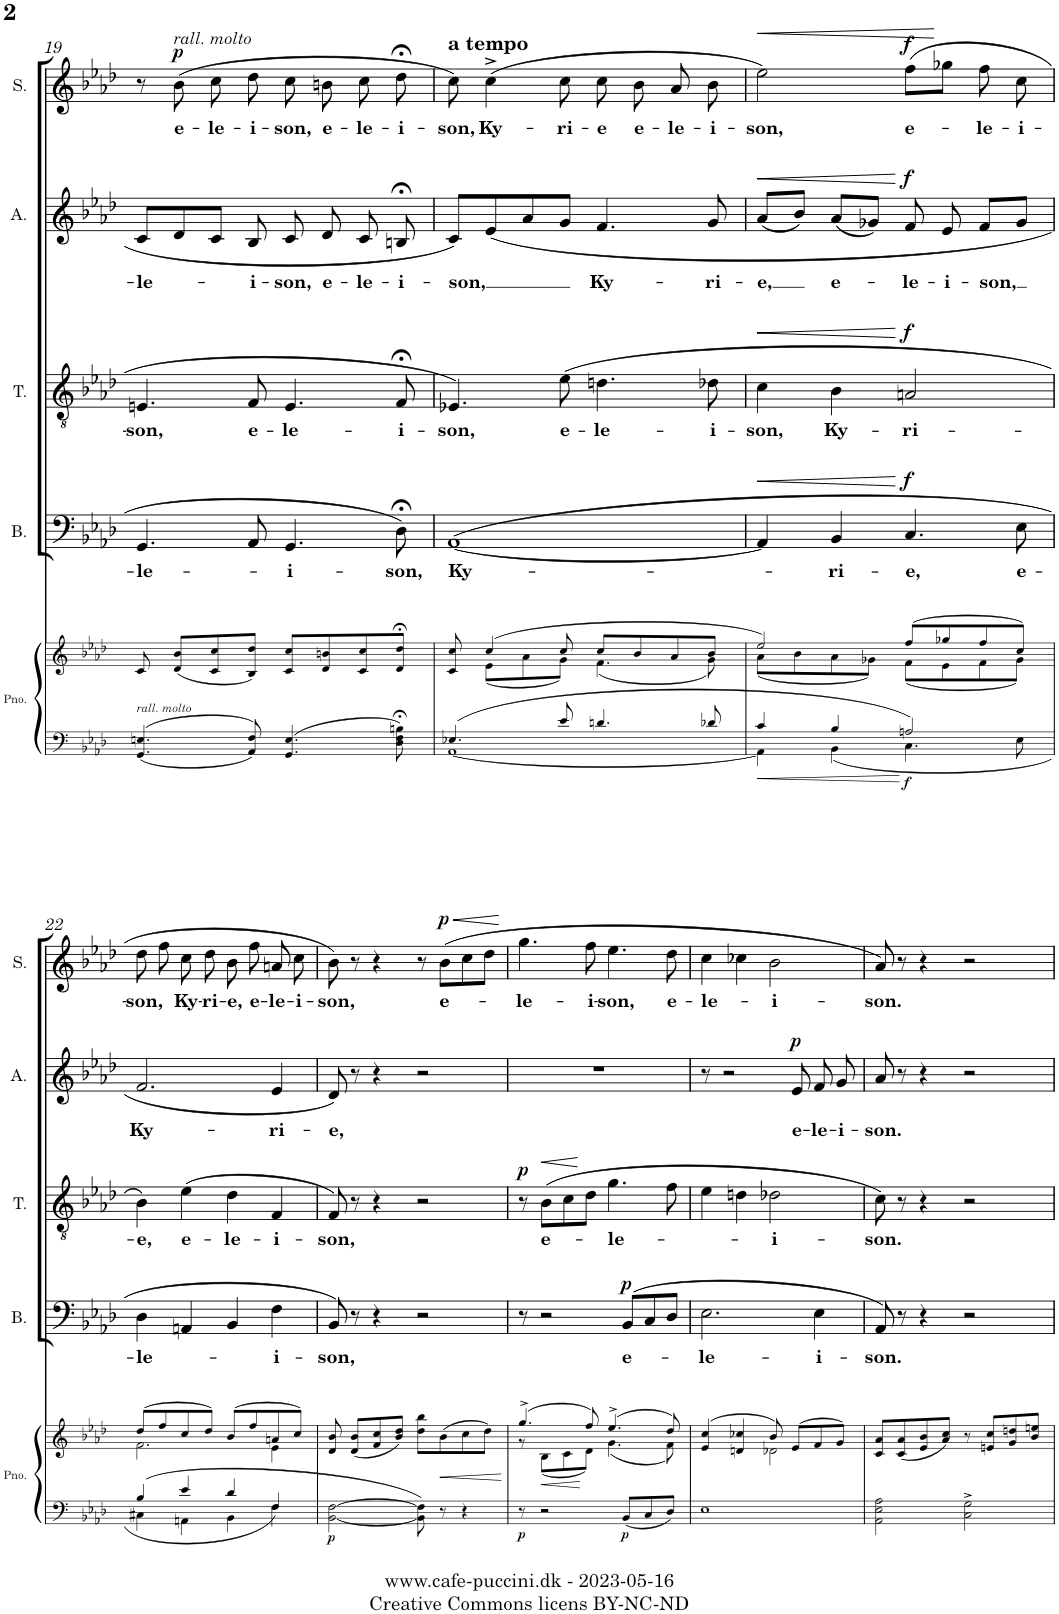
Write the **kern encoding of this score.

**kern	**kern	**dynam	**kern	**text	**dynam	**kern	**text	**dynam	**kern	**text	**dynam	**kern	**text	**dynam
*part5	*part5	*part5	*part4	*part4	*part4	*part3	*part3	*part3	*part2	*part2	*part2	*part1	*part1	*part1
*staff6	*staff5	*staff5/6	*staff4	*staff4	*staff4	*staff3	*staff3	*staff3	*staff2	*staff2	*staff2	*staff1	*staff1	*staff1
*I"Piano	*	*	*I"Bass	*	*	*I"Tenor	*	*	*I"Alto	*	*	*I"Soprano	*	*
*I'Pno.	*	*	*I'B.	*	*	*I'T.	*	*	*I'A.	*	*	*I'S.	*	*
!!LO:PB:g=z
*clefF4	*clefG2	*	*clefF4	*	*	*clefGv2	*	*	*clefG2	*	*	*clefG2	*	*
*k[b-e-a-d-]	*k[b-e-a-d-]	*	*k[b-e-a-d-]	*	*	*k[b-e-a-d-]	*	*	*k[b-e-a-d-]	*	*	*k[b-e-a-d-]	*	*
*M4/4	*M4/4	*	*M4/4	*	*	*M4/4	*	*	*M4/4	*	*	*M4/4	*	*
=19	=19	=19	=19	=19	=19	=19	=19	=19	=19	=19	=19	=19	=19	=19
!LO:TX:a:i:t=rall. molto	!	!	!	!	!	!	!	!	!	!	!	!	!	!
!	!	!	!	!LO:LY:b	!	!	!LO:LY:b	!	!	!LO:LY:b	!	!	!	!
4.GG/ 4.En/	8c/	.	4.GG/	-le-	.	4.En/	-son,	.	8c/L	-le-	.	8r	.	.
!	!	!	!	!	!	!	!	!	!	!	!	!LO:TX:a:i:t=rall. molto	!	!
!	!	!	!	!	!	!	!	!	!	!	!	!	!LO:LY:b	!LO:DY:a
.	(8d-/ 8b-/L	.	.	.	.	.	.	.	8d-/	.	.	(8b-\	e-	p
!	!	!	!	!	!	!	!	!	!	!	!	!	!LO:LY:b	!
.	8c/ 8cc/	.	.	.	.	.	.	.	8c/J	.	.	8cc\	-le-	.
!	!	!	!	!	!	!	!LO:LY:b	!	!	!LO:LY:b	!	!	!LO:LY:b	!
8AA-/ 8F/	8B-/ 8dd-/J)	.	8AA-/	.	.	8F/	e-	.	8B-/	-i-	.	8dd-\	-i-	.
!	!	!	!	!LO:LY:b	!	!	!LO:LY:b	!	!	!LO:LY:b	!	!	!LO:LY:b	!
4.GG/ 4.E/	8c/ 8cc/L	.	4.GG/	-i-	.	4.E/	-le-	.	8c/	-son,	.	8cc\	-son,	.
!	!	!	!	!	!	!	!	!	!	!LO:LY:b	!	!	!LO:LY:b	!
.	8d-/ 8bn/	.	.	.	.	.	.	.	8d-/	e-	.	8bn\	e-	.
!	!	!	!	!	!	!	!	!	!	!LO:LY:b	!	!	!LO:LY:b	!
.	8c/ 8cc/	.	.	.	.	.	.	.	8c/	-le-	.	8cc\	-le-	.
!	!	!	!	!LO:LY:b	!	!	!LO:LY:b	!	!	!LO:LY:b	!	!	!LO:LY:b	!
8D-\;< 8F\;< 8Bn\;<	8d-/;< 8dd-/;<J	.	8D-;<\	-son,	.	8F;</	-i-	.	8Bn;</	-i-	.	8dd-;<\	-i-	.
=20	=20	=20	=20	=20	=20	=20	=20	=20	=20	=20	=20	=20	=20	=20
*^	*^	*	*	*	*	*	*	*	*	*	*	*	*	*
!	!	!	!	!	!	!	!	!	!	!	!	!	!	!LO:TX:a:B:t=a tempo	!	!
!	!	!	!	!	!	!LO:LY:b	!	!	!LO:LY:b	!	!	!LO:LY:b	!	!	!LO:LY:b	!
4.E-X/	[1AA-	8c/ 8cc/	8ryy	.	([1AA-	Ky-	.	4.E-X/	-son,	.	8c/L	-son,	.	8cc\)	-son,	.
!	!	!	!	!	!	!	!	!	!	!	!	!	!	!	!LO:LY:b	!
.	.	(4cc/	(8e-\L	.	.	.	.	.	.	.	(8e-/	.	.	(4cc^\	Ky-	.
.	.	.	8a-\	.	.	.	.	.	.	.	8a-/	.	.	.	.	.
!	!	!	!	!	!	!	!	!	!LO:LY:b	!	!	!	!	!	!LO:LY:b	!
8e-/	.	8cc/	8g\J)	.	.	.	.	(8e-\	e-	.	8g/J	.	.	8cc\	-ri-	.
!	!	!	!	!	!	!	!	!	!LO:LY:b	!	!	!LO:LY:b	!	!	!LO:LY:b	!
4.dn/	.	8cc/L	(4.f\	.	.	.	.	4.dn\	le-	.	4.f/	Ky-	.	8cc\	-e	.
!	!	!	!	!	!	!	!	!	!	!	!	!	!	!	!LO:LY:b	!
.	.	8b-/	.	.	.	.	.	.	.	.	.	.	.	8b-\	e-	.
!	!	!	!	!	!	!	!	!	!	!	!	!	!	!	!LO:LY:b	!
.	.	8a-/	.	.	.	.	.	.	.	.	.	.	.	8a-/	-le-	.
!	!	!	!	!	!	!	!	!	!LO:LY:b	!	!	!LO:LY:b	!	!	!LO:LY:b	!
8d-X/	.	8b-/J	8g\)	.	.	.	.	8d-X\	-i-	.	8g/	-ri-	.	8b-\	-i-	.
=21	=21	=21	=21	=21	=21	=21	=21	=21	=21	=21	=21	=21	=21	=21	=21	=21
!	!	!	!	!	!	!	!LO:HP:b	!	!LO:LY:b	!LO:HP:b	!	!LO:LY:b	!LO:HP:b	!	!LO:LY:b	!LO:HP:b
4c/	4AA-\]	2ee-/)	(8a-\L	.	4AA-/]	.	<	4c\	-son,	<	(8a-/L	-e,	<	2ee-\)	-son,	<
.	.	.	8b-\	.	.	.	.	.	.	.	8b-/J)	.	.	.	.	.
!	!	!	!	!	!	!LO:LY:b	!	!	!LO:LY:b	!	!	!LO:LY:b	!	!	!	!
4B-/	4BB-\	.	8a-\	.	4BB-/	-ri-	.	4B-\	Ky-	.	(8a-/L	e-	.	.	.	.
.	.	.	8g-X\J)	.	.	.	.	.	.	.	8g-X/J)	.	.	.	.	.
!	!	!	!	!LO:DY:b=2	!	!LO:LY:b	!LO:DY:n=1:a	!	!LO:LY:b	!LO:DY:n=1:a	!	!LO:LY:b	!LO:DY:n=1:a	!	!LO:LY:b	!LO:DY:a
2An/	4.C\	(8ff/L	(8f\L	f	4.C/	-e,	[ f	2An/	-ri-	[ f	8f/	le-	[ f	(8ff\L	e-	f
!	!	!	!	!	!	!	!	!	!	!	!	!LO:LY:b	!	!	!	!
.	.	8gg-X/	8e-\	.	.	.	.	.	.	.	8e-/	-i-	.	8gg-X\J	.	[
!	!	!	!	!	!	!	!	!	!	!	!	!LO:LY:b	!	!	!LO:LY:b	!
.	.	8ff/	8f\	.	.	.	.	.	.	.	8f/L	-son,	.	8ff\	-le-	.
!	!	!	!	!	!	!LO:LY:b	!	!	!	!	!	!	!	!	!LO:LY:b	!
.	8E-\	8cc/J)	8g-\J)	.	8E-\	e-	.	.	.	.	8g-/J	.	.	8cc\	-i-	.
!!LO:LB:g=z
=22	=22	=22	=22	=22	=22	=22	=22	=22	=22	=22	=22	=22	=22	=22	=22	=22
!	!	!	!	!	!	!LO:LY:b	!	!	!LO:LY:b	!	!	!LO:LY:b	!	!	!LO:LY:b	!
4B-/	4C#X\	(8dd-/L	2.f\	.	4D-\	-le-	.	4B-\)	-e,	.	2.f/	Ky-	.	8dd-\	-son,	.
.	.	8ff/	.	.	.	.	.	.	.	.	.	.	.	8ff\	.	.
!	!	!	!	!	!	!	!	!	!LO:LY:b	!	!	!	!	!	!LO:LY:b	!
4e-/	4AAn\	8cc/	.	.	4AAn/	.	.	(4e-\	e-	.	.	.	.	8cc\	Ky-	.
!	!	!	!	!	!	!	!	!	!	!	!	!	!	!	!LO:LY:b	!
.	.	8dd-/J)	.	.	.	.	.	.	.	.	.	.	.	8dd-\	-ri-	.
!	!	!	!	!	!	!	!	!	!LO:LY:b	!	!	!	!	!	!LO:LY:b	!
4d-/	4BB-\	(8b-/L	.	.	4BB-/	.	.	4d-\	-le-	.	.	.	.	8b-\	-e,	.
!	!	!	!	!	!	!	!	!	!	!	!	!	!	!	!LO:LY:b	!
.	.	8ff/	.	.	.	.	.	.	.	.	.	.	.	8ff\	e-	.
!	!	!	!	!	!	!LO:LY:b	!	!	!LO:LY:b	!	!	!LO:LY:b	!	!	!LO:LY:b	!
4F/	4F\	8an/	4e-\	.	4F\	-i-	.	4F/	-i-	.	4e-/	-ri-	.	8an/	-le-	.
!	!	!	!	!	!	!	!	!	!	!	!	!	!	!	!LO:LY:b	!
.	.	8cc/J)	.	.	.	.	.	.	.	.	.	.	.	8cc\	-i-	.
*v	*v	*	*	*	*	*	*	*	*	*	*	*	*	*	*	*
*	*v	*v	*	*	*	*	*	*	*	*	*	*	*	*	*
=23	=23	=23	=23	=23	=23	=23	=23	=23	=23	=23	=23	=23	=23	=23
!	!	!LO:DY:b=2	!	!LO:LY:b	!	!	!LO:LY:b	!	!	!LO:LY:b	!	!	!LO:LY:b	!
[2BB-\ [2F\	8d-/ 8b-/	p	8BB-/)	-son,	.	8F/)	-son,	.	8d-/)	-e,	.	8b-\)	-son,	.
.	(8d-/ 8b-/L	.	8r	.	.	8r	.	.	8r	.	.	8r	.	.
.	8f/ 8cc/	.	4r	.	.	4r	.	.	4r	.	.	4r	.	.
.	8b-/ 8dd-/J)	.	.	.	.	.	.	.	.	.	.	.	.	.
8BB-\] 8F\]	8dd-\ 8bb-\L	.	2r	.	.	2r	.	.	2r	.	.	8r	.	.
!	!	!LO:HP:b	!	!	!	!	!	!	!	!	!	!	!LO:LY:b	!LO:HP:b
!	!	!	!	!	!	!	!	!	!	!	!	!	!	!LO:DY:n=1:a
8r	(8b-\	<	.	.	.	.	.	.	.	.	.	(8b-\L	e-	< p
4r	8cc\	.	.	.	.	.	.	.	.	.	.	8cc\	.	.
.	8dd-\J)	.	.	.	.	.	.	.	.	.	.	8dd-\J	.	.
.	.	[	.	.	.	.	.	.	.	.	.	.	.	[
=24	=24	=24	=24	=24	=24	=24	=24	=24	=24	=24	=24	=24	=24	=24
*	*^	*	*	*	*	*	*	*	*	*	*	*	*	*
!	!	!	!LO:DY:b=2	!	!	!	!	!	!LO:DY:a	!	!	!	!	!LO:LY:b	!
8r	(4.gg^/	8r	p	8r	.	.	8r	.	p	1r	.	.	4.gg\	-le-	.
!	!	!	!	!	!	!	!	!LO:LY:b	!LO:HP:b	!	!	!	!	!	!
2r	.	(8B-\L	.	2r	.	.	(8B-\L	-e-	<	.	.	.	.	.	.
.	.	8c\	.	.	.	.	8c\	.	.	.	.	.	.	.	.
!	!	!	!	!	!	!	!	!	!	!	!	!	!	!LO:LY:b	!
.	8ff/)	8d-\J)	.	.	.	.	8d-\J	.	[	.	.	.	8ff\	-i-	.
!	!	!	!	!	!	!	!	!LO:LY:b	!	!	!	!	!	!LO:LY:b	!
.	(4.ee-^/	(4.g\	.	.	.	.	4.g\	-le-	.	.	.	.	4.ee-\	-son,	.
!	!	!	!LO:DY:b=2	!	!LO:LY:b	!LO:DY:a	!	!	!	!	!	!	!	!	!
8BB-/L	.	.	p	(8BB-/L	-e-	p	.	.	.	.	.	.	.	.	.
8C/	.	.	.	8C/	.	.	.	.	.	.	.	.	.	.	.
!	!	!	!	!	!	!	!	!	!	!	!	!	!	!LO:LY:b	!
8D-/J	8dd-/)	8f\)	.	8D-/J	.	.	8f\	.	.	.	.	.	8dd-\	e-	.
=25	=25	=25	=25	=25	=25	=25	=25	=25	=25	=25	=25	=25	=25	=25	=25
!	!	!	!	!	!LO:LY:b	!	!	!	!	!	!	!	!	!LO:LY:b	!
1E-	(4e-/ 4cc/	2ryy	.	2.E-\	-le-	.	4e-\	.	.	8r	.	.	4cc\	-le-	.
.	.	.	.	.	.	.	.	.	.	2r	.	.	.	.	.
.	4dn/ 4cc-X/	.	.	.	.	.	4dn\	.	.	.	.	.	4cc-X\	.	.
!	!	!	!	!	!	!	!	!LO:LY:b	!	!	!	!	!	!LO:LY:b	!
.	8b-/)	2d-X\	.	.	.	.	2d-X\	-i-	.	.	.	.	2b-\	-i-	.
!	!	!	!	!	!	!	!	!	!	!	!LO:LY:b	!LO:DY:a	!	!	!
.	(8e-/L	.	.	.	.	.	.	.	.	8e-/	e-	p	.	.	.
!	!	!	!	!	!LO:LY:b	!	!	!	!	!	!LO:LY:b	!	!	!	!
.	8f/	.	.	4E-\	-i-	.	.	.	.	8f/	-le-	.	.	.	.
!	!	!	!	!	!	!	!	!	!	!	!LO:LY:b	!	!	!	!
.	8g/J)	.	.	.	.	.	.	.	.	8g/	-i-	.	.	.	.
*	*v	*v	*	*	*	*	*	*	*	*	*	*	*	*	*
=26	=26	=26	=26	=26	=26	=26	=26	=26	=26	=26	=26	=26	=26	=26
!	!	!	!	!LO:LY:b	!	!	!LO:LY:b	!	!	!LO:LY:b	!	!	!LO:LY:b	!
2AA-\ 2E-\ 2A-\	8c/ 8a-/L	.	8AA-/)	-son.	.	8c\)	-son.	.	8a-/	-son.	.	8a-/)	-son.	.
.	(<8c/ 8a-/	.	8r	.	.	8r	.	.	8r	.	.	8r	.	.
.	8e-/ 8b-/	.	4r	.	.	4r	.	.	4r	.	.	4r	.	.
.	8a-/ 8cc/J)	.	.	.	.	.	.	.	.	.	.	.	.	.
2C\^ 2G\^	8r	.	2r	.	.	2r	.	.	2r	.	.	2r	.	.
.	8en/ 8cc/L	.	.	.	.	.	.	.	.	.	.	.	.	.
.	8g/ 8ddn/	.	.	.	.	.	.	.	.	.	.	.	.	.
.	8b-/ 8een/J	.	.	.	.	.	.	.	.	.	.	.	.	.
=	=	=	=	=	=	=	=	=	=	=	=	=	=	=
*-	*-	*-	*-	*-	*-	*-	*-	*-	*-	*-	*-	*-	*-	*-
